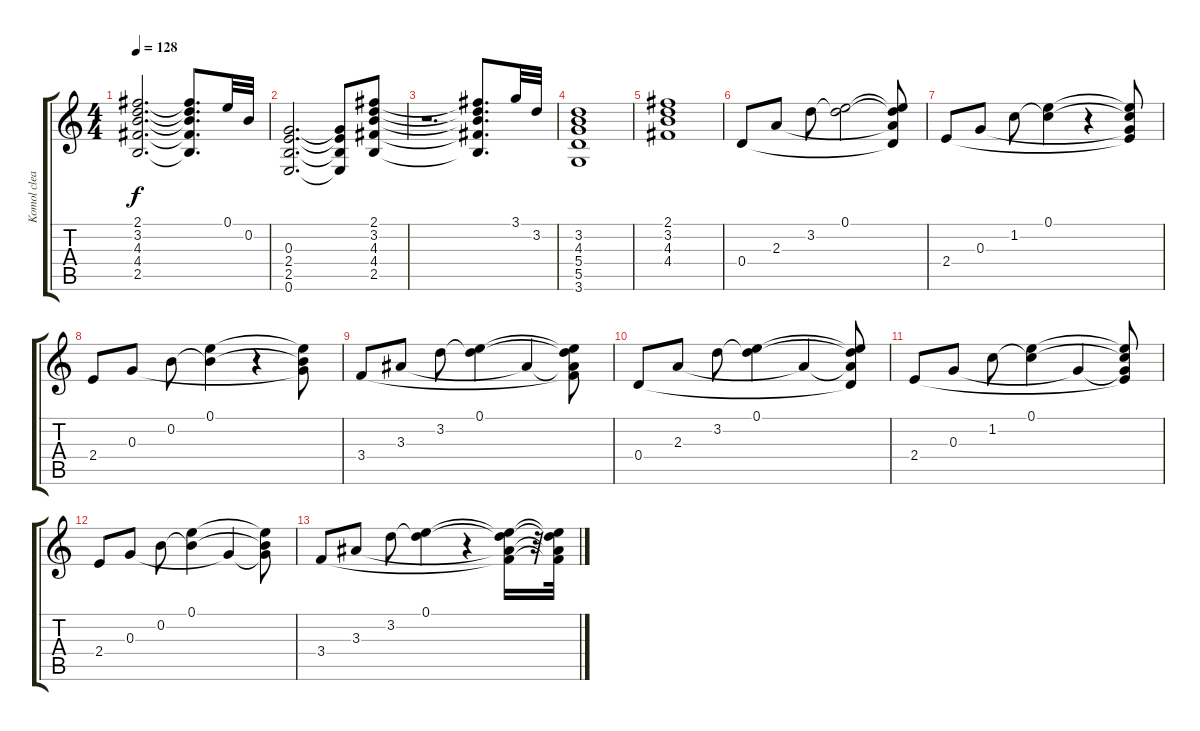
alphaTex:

\track ("Komol clean & solo" "Komol clea") {instrument electricguitarclean}
\staff {score tabs}
\tuning (E4 B3 G3 D3 A2 E2) {hide}
\ts (4 4)
\tempo 128
\clef g2
\ks c
(2.1 3.2 4.3 4.4 2.5).2{d dy f} (2.1{t} 3.2{t} 4.3{t} 4.4{t} 2.5{t}).8{d} 0.1.32 0.2.32 |
(0.3 2.4 2.5 0.6).2{d} (0.3{t} 2.4{t} 2.5{t} 0.6{t}).8 (2.1 3.2 4.3 4.4 2.5).8 |
r.2{d} (2.1{t} 3.2{t} 4.3{t} 4.4{t} 2.5{t}).8{d} 3.1.32 3.2.32 |
(3.2 4.3 5.4 5.5 3.6).1 |
(2.1 3.2 4.3 4.4).1 |
0.4.8 2.3.8 3.2.8 (0.1 3.2{t}).2 (0.1{t} 3.2{t} 2.3{t} 0.4{t}).8 |
2.4.8 0.3.8 1.2.8 (0.1 1.2{t}).4 r.4 (0.1{t} 1.2{t} 0.3{t} 2.4{t}).8 |
2.4.8 0.3.8 0.2.8 (0.1 0.2{t}).4 r.4 (0.1{t} 0.2{t} 0.3{t}).8 |
3.4.8 3.3.8 3.2.8 (0.1 3.2{t}).4 3.3{t}.4 (0.1{t} 3.2{t} 3.3{t} 3.4{t}).8 |
0.4.8 2.3.8 3.2.8 (0.1 3.2{t}).4 2.3{t}.4 (0.1{t} 3.2{t} 2.3{t} 0.4{t}).8 |
2.4.8 0.3.8 1.2.8 (0.1 1.2{t}).4 0.3{t}.4 (0.1{t} 1.2{t} 0.3{t} 2.4{t}).8 |
2.4.8 0.3.8 0.2.8 (0.1 0.2{t}).4 0.3{t}.4 (0.1{t} 0.2{t} 0.3{t}).8 |
3.4.8 3.3.8 3.2.8 (0.1 3.2{t}).4 r.4 (0.1{t} 3.2{t} 3.3{t} 3.4{t}).16 r.32 (0.1{t} 3.2{t} 3.3{t} 3.4{t}).32
